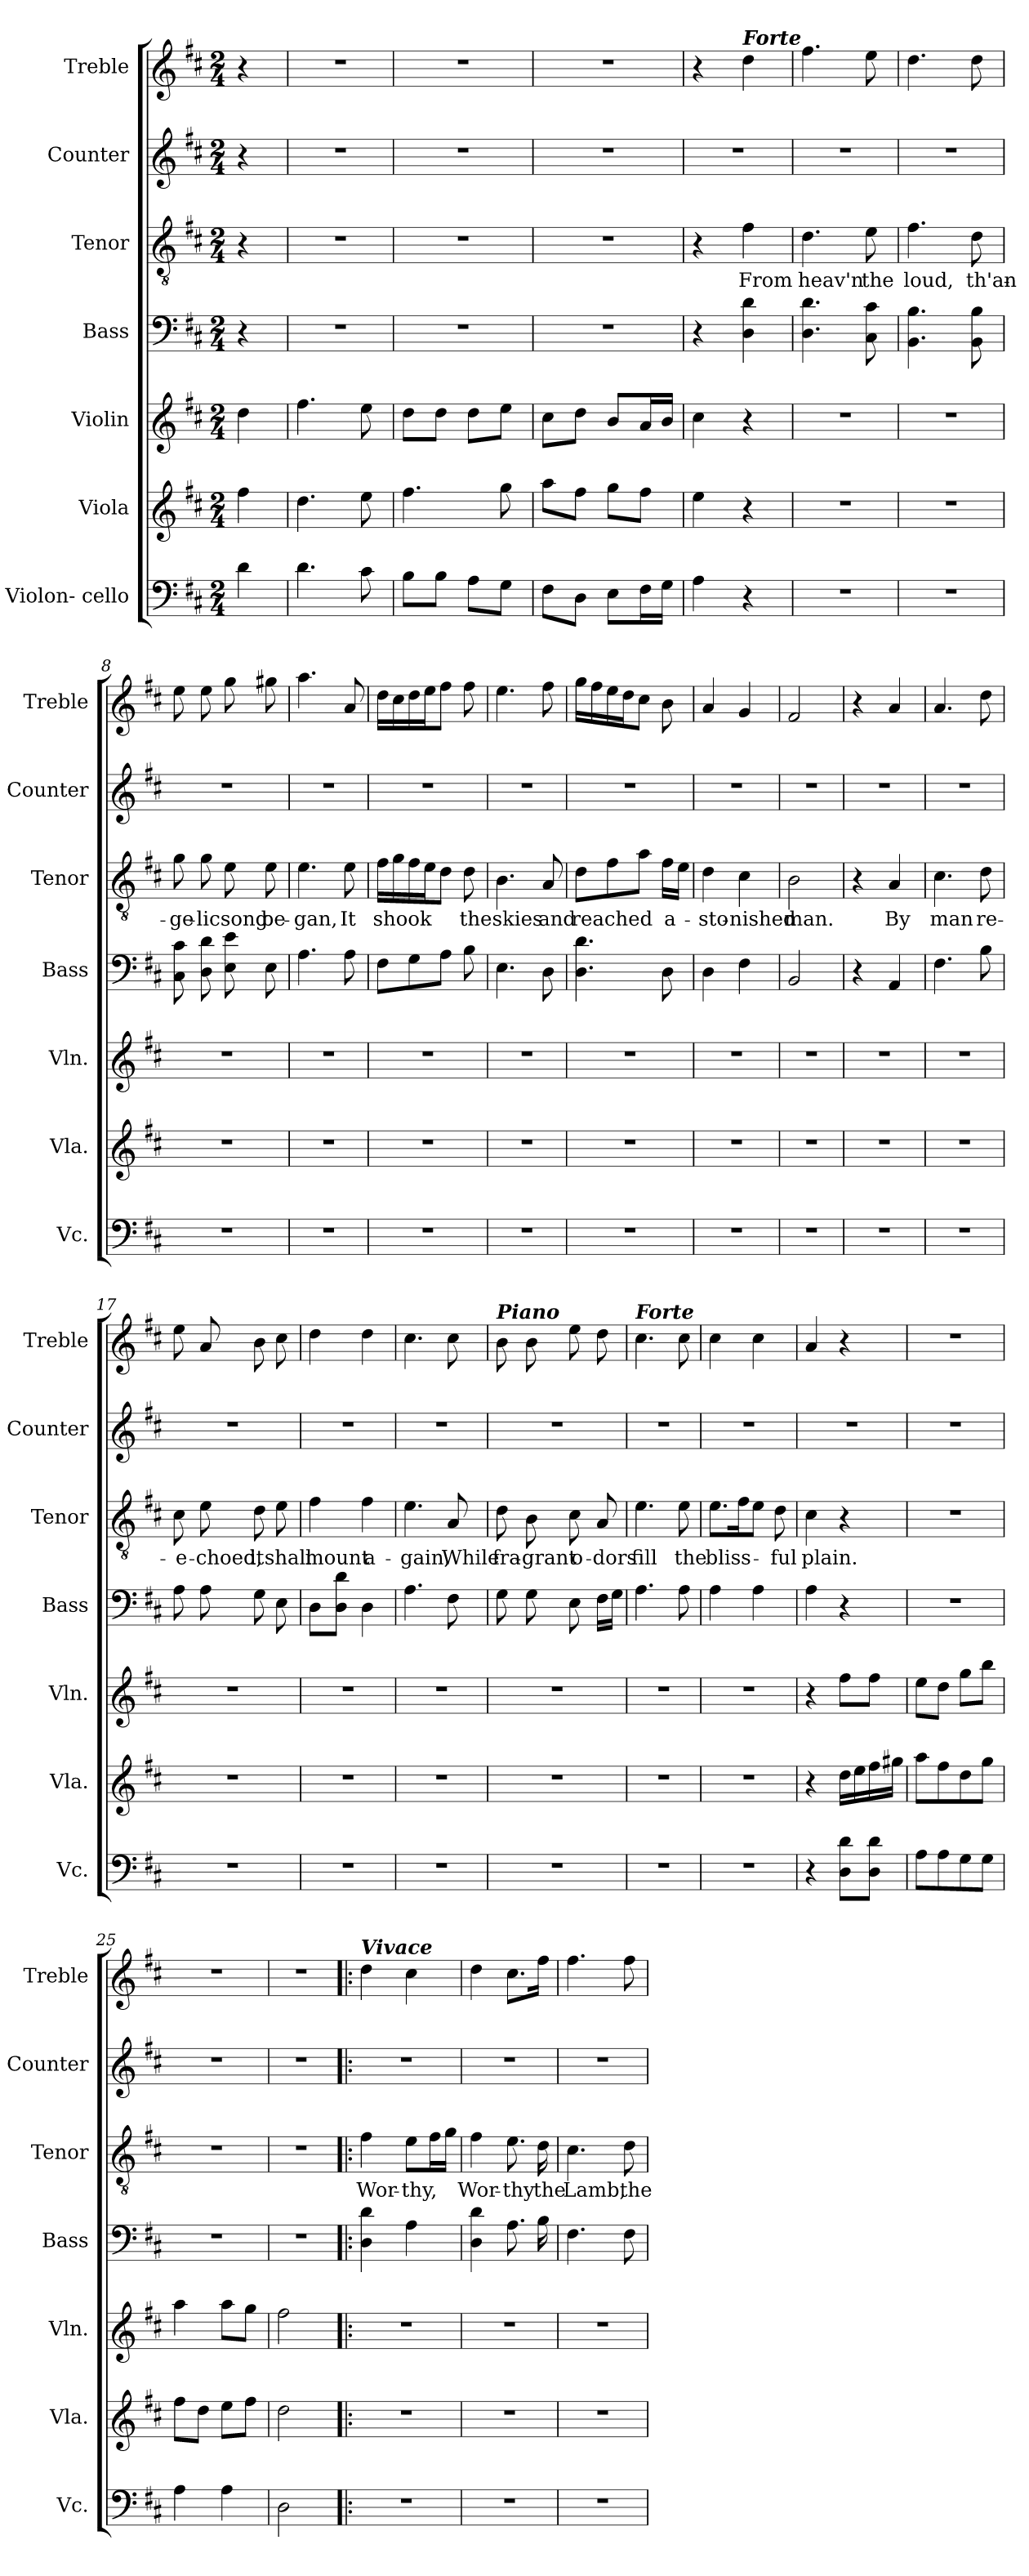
**kern	**kern	**kern	**kern	**kern	**text	**kern	**kern
*part7	*part6	*part5	*part4	*part3	*part3	*part2	*part1
*staff7	*staff6	*staff5	*staff4	*staff3	*staff3	*staff2	*staff1
*I"Violon- cello	*I"Viola	*I"Violin	*I"Bass	*I"Tenor	*	*I"Counter	*I"Treble
*I'Vc.	*I'Vla.	*I'Vln.	*I'Bass	*I'Tenor	*	*I'Counter	*I'Treble
*clefF4	*clefG2	*clefG2	*clefF4	*clefGv2	*	*clefG2	*clefG2
*k[f#c#]	*k[f#c#]	*k[f#c#]	*k[f#c#]	*k[f#c#]	*	*k[f#c#]	*k[f#c#]
*M2/4	*M2/4	*M2/4	*M2/4	*M2/4	*	*M2/4	*M2/4
=1	=1	=1	=1	=1	=1	=1	=1
4d\	4ff#\	4dd\	4r	4r	.	4r	4r
=2	=2	=2	=2	=2	=2	=2	=2
4.d\	4.dd\	4.ff#\	2r	2r	.	2r	2r
8c#\	8ee\	8ee\	.	.	.	.	.
=3	=3	=3	=3	=3	=3	=3	=3
8B\L	4.ff#\	8dd\L	2r	2r	.	2r	2r
8B\J	.	8dd\J	.	.	.	.	.
8A\L	.	8dd\L	.	.	.	.	.
8G\J	8gg\	8ee\J	.	.	.	.	.
=4	=4	=4	=4	=4	=4	=4	=4
8F#\L	8aa\L	8cc#\L	2r	2r	.	2r	2r
8D\J	8ff#\J	8dd\J	.	.	.	.	.
8E\L	8gg\L	8b/L	.	.	.	.	.
16F#\L	8ff#\J	16a/L	.	.	.	.	.
16G\JJ	.	16b/JJ	.	.	.	.	.
=5	=5	=5	=5	=5	=5	=5	=5
4A\	4ee\	4cc#\	4r	4r	.	2r	4r
!	!	!	!	!	!	!	!LO:TX:a:Bi:t=Forte
4r	4r	4r	4D\ 4d\	4f#\	From	.	4dd\
=6	=6	=6	=6	=6	=6	=6	=6
2r	2r	2r	4.D\ 4.d\	4.d\	heav'n	2r	4.ff#\
.	.	.	8C#\ 8c#\	8e\	the	.	8ee\
=7	=7	=7	=7	=7	=7	=7	=7
2r	2r	2r	4.BB\ 4.B\	4.f#\	loud,	2r	4.dd\
.	.	.	8BB\ 8B\	8d\	th'an-	.	8dd\
=8	=8	=8	=8	=8	=8	=8	=8
2r	2r	2r	8C#\ 8c#\	8g\	-ge-	2r	8ee\
.	.	.	8D\ 8d\	8g\	-lic	.	8ee\
.	.	.	8E\ 8e\	8e\	song	.	8gg\
.	.	.	8E\	8e\	be-	.	8gg#X\
=9	=9	=9	=9	=9	=9	=9	=9
2r	2r	2r	4.A\	4.e\	-gan,	2r	4.aa\
.	.	.	8A\	8e\	It	.	8a/
=10	=10	=10	=10	=10	=10	=10	=10
2r	2r	2r	8F#\L	16f#\LL	shook	2r	16dd\LL
.	.	.	.	16g\	.	.	16cc#\
.	.	.	8G\	16f#\	.	.	16dd\
.	.	.	.	16e\J	.	.	16ee\J
.	.	.	8A\J	8d\J	.	.	8ff#\J
.	.	.	8B\	8d\	the	.	8ff#\
=11	=11	=11	=11	=11	=11	=11	=11
2r	2r	2r	4.E\	4.B\	skies	2r	4.ee\
.	.	.	8D\	8A/	and	.	8ff#\
=12	=12	=12	=12	=12	=12	=12	=12
2r	2r	2r	4.D\ 4.d\	8d\L	reached	2r	16gg\LL
.	.	.	.	.	.	.	16ff#\
.	.	.	.	8f#\	.	.	16ee\
.	.	.	.	.	.	.	16dd\J
.	.	.	.	8a\J	.	.	8cc#\J
.	.	.	8D\	16f#\LL	a-	.	8b\
.	.	.	.	16e\JJ	.	.	.
=13	=13	=13	=13	=13	=13	=13	=13
2r	2r	2r	4D\	4d\	-sto-	2r	4a/
.	.	.	4F#\	4c#\	-nished	.	4g/
=14	=14	=14	=14	=14	=14	=14	=14
2r	2r	2r	2BB/	2B\	man.	2r	2f#/
=15	=15	=15	=15	=15	=15	=15	=15
2r	2r	2r	4r	4r	.	2r	4r
.	.	.	4AA/	4A/	By	.	4a/
=16	=16	=16	=16	=16	=16	=16	=16
2r	2r	2r	4.F#\	4.c#\	man	2r	4.a/
.	.	.	8B\	8d\	re-	.	8dd\
=17	=17	=17	=17	=17	=17	=17	=17
2r	2r	2r	8A\	8c#\	-e-	2r	8ee\
.	.	.	8A\	8e\	-choed,	.	8a/
.	.	.	8G\	8d\	it	.	8b\
.	.	.	8E\	8e\	shall	.	8cc#\
=18	=18	=18	=18	=18	=18	=18	=18
2r	2r	2r	8D\L	4f#\	mount	2r	4dd\
.	.	.	8D\ 8d\J	.	.	.	.
.	.	.	4D\	4f#\	a-	.	4dd\
=19	=19	=19	=19	=19	=19	=19	=19
2r	2r	2r	4.A\	4.e\	-gain,	2r	4.cc#\
.	.	.	8F#\	8A/	While	.	8cc#\
=20	=20	=20	=20	=20	=20	=20	=20
!	!	!	!	!	!	!	!LO:TX:a:Bi:t=Piano
2r	2r	2r	8G\	8d\	fra-	2r	8b\
.	.	.	8G\	8B\	-grant	.	8b\
.	.	.	8E\	8c#\	o-	.	8ee\
.	.	.	16F#\LL	8A/	-dors	.	8dd\
.	.	.	16G\JJ	.	.	.	.
=21	=21	=21	=21	=21	=21	=21	=21
!	!	!	!	!	!	!	!LO:TX:a:Bi:t=Forte
2r	2r	2r	4.A\	4.e\	fill	2r	4.cc#\
.	.	.	8A\	8e\	the	.	8cc#\
=22	=22	=22	=22	=22	=22	=22	=22
2r	2r	2r	4A\	8.e\L	bliss-	2r	4cc#\
.	.	.	.	16f#\K	.	.	.
.	.	.	4A\	8e\J	.	.	4cc#\
.	.	.	.	8d\	-ful	.	.
=23	=23	=23	=23	=23	=23	=23	=23
4r	4r	4r	4A\	4c#\	plain.	2r	4a/
8D\ 8d\L	16dd\LL	8ff#\L	4r	4r	.	.	4r
.	16ee\	.	.	.	.	.	.
8D\ 8d\J	16ff#\	8ff#\J	.	.	.	.	.
.	16gg#X\JJ	.	.	.	.	.	.
=24	=24	=24	=24	=24	=24	=24	=24
8A\L	8aa\L	8ee\L	2r	2r	.	2r	2r
8A\	8ff#\	8dd\J	.	.	.	.	.
8G\	8dd\	8gg\L	.	.	.	.	.
8G\J	8gg\J	8bb\J	.	.	.	.	.
=25	=25	=25	=25	=25	=25	=25	=25
4A\	8ff#\L	4aa\	2r	2r	.	2r	2r
.	8dd\J	.	.	.	.	.	.
4A\	8ee\L	8aa\L	.	.	.	.	.
.	8ff#\J	8gg\J	.	.	.	.	.
=26	=26	=26	=26	=26	=26	=26	=26
2D\	2dd\	2ff#\	2r	2r	.	2r	2r
=27!|:	=27!|:	=27!|:	=27!|:	=27!|:	=27!|:	=27!|:	=27!|:
!	!	!	!	!	!	!	!LO:TX:a:Bi:t=Vivace
2r	2r	2r	4D\ 4d\	4f#\	Wor-	2r	4dd\
.	.	.	4A\	8e\L	-thy,	.	4cc#\
.	.	.	.	16f#\L	.	.	.
.	.	.	.	16g\JJ	.	.	.
=28	=28	=28	=28	=28	=28	=28	=28
2r	2r	2r	4D\ 4d\	4f#\	Wor-	2r	4dd\
.	.	.	8.A\	8.e\	-thy	.	8.cc#\L
.	.	.	16B\	16d\	the	.	16ff#\Jk
=29	=29	=29	=29	=29	=29	=29	=29
2r	2r	2r	4.F#\	4.c#\	Lamb,	2r	4.ff#\
.	.	.	8F#\	8d\	the	.	8ff#\
=	=	=	=	=	=	=	=
*-	*-	*-	*-	*-	*-	*-	*-
